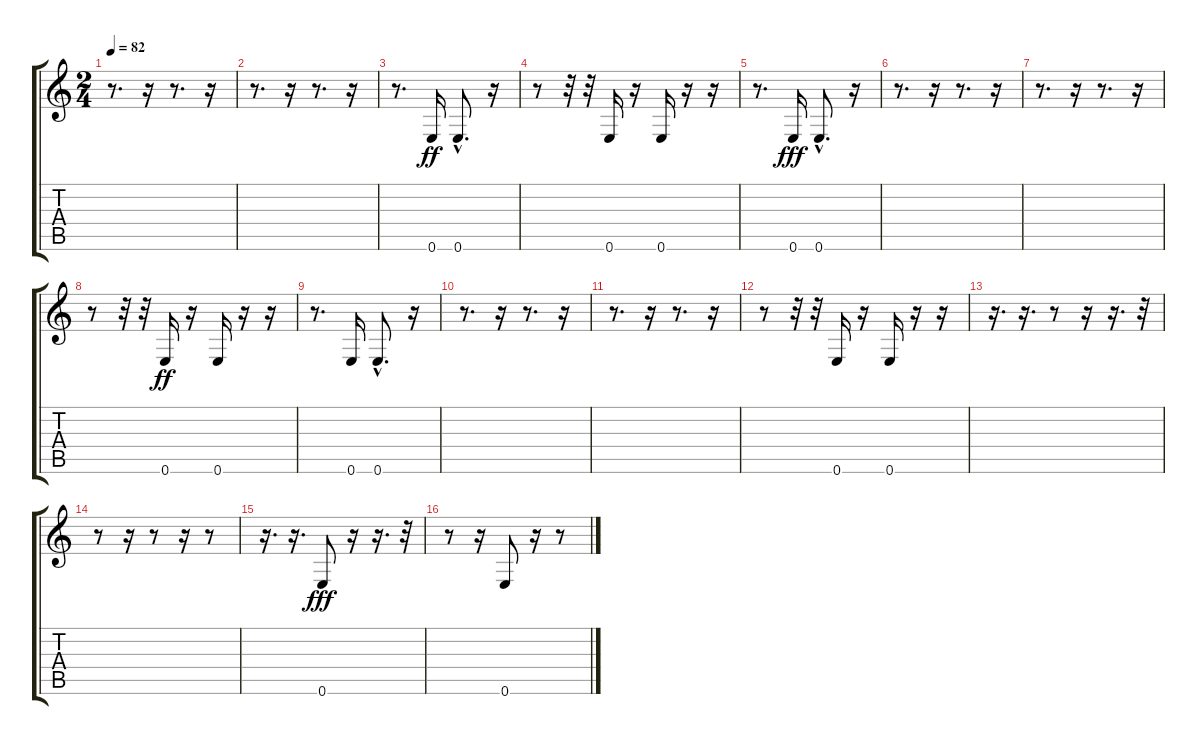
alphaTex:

\track "" {instrument electricbasspick}
\staff {score tabs}
\tuning (E4 B3 G3 D3 A2 E2) {hide}
\ts (2 4)
\tempo 82
\clef g2
\ks c
r.8{d dy ff} r.16 r.8{d} r.16 |
r.8{d} r.16 r.8{d} r.16 |
r.8{d} 0.6.16 0.6{hac}.8{d} r.16 |
r.8 r.32 r.32 0.6.16 r.16 0.6.16 r.16 r.16 |
r.8{d} 0.6.16{dy fff} 0.6{hac}.8{d} r.16 |
r.8{d} r.16 r.8{d} r.16 |
r.8{d} r.16 r.8{d} r.16 |
r.8 r.32 r.32 0.6.16{dy ff} r.16 0.6.16 r.16 r.16 |
r.8{d} 0.6.16 0.6{hac}.8{d} r.16 |
r.8{d} r.16 r.8{d} r.16 |
r.8{d} r.16 r.8{d} r.16 |
r.8 r.32 r.32 0.6.16 r.16 0.6.16 r.16 r.16 |
r.16{d} r.16{d} r.8 r.16 r.16{d} r.32 |
r.8 r.16 r.8 r.16 r.8 |
r.16{d} r.16{d} 0.6.8{dy fff} r.16 r.16{d} r.32 |
r.8 r.16 0.6.8 r.16 r.8
